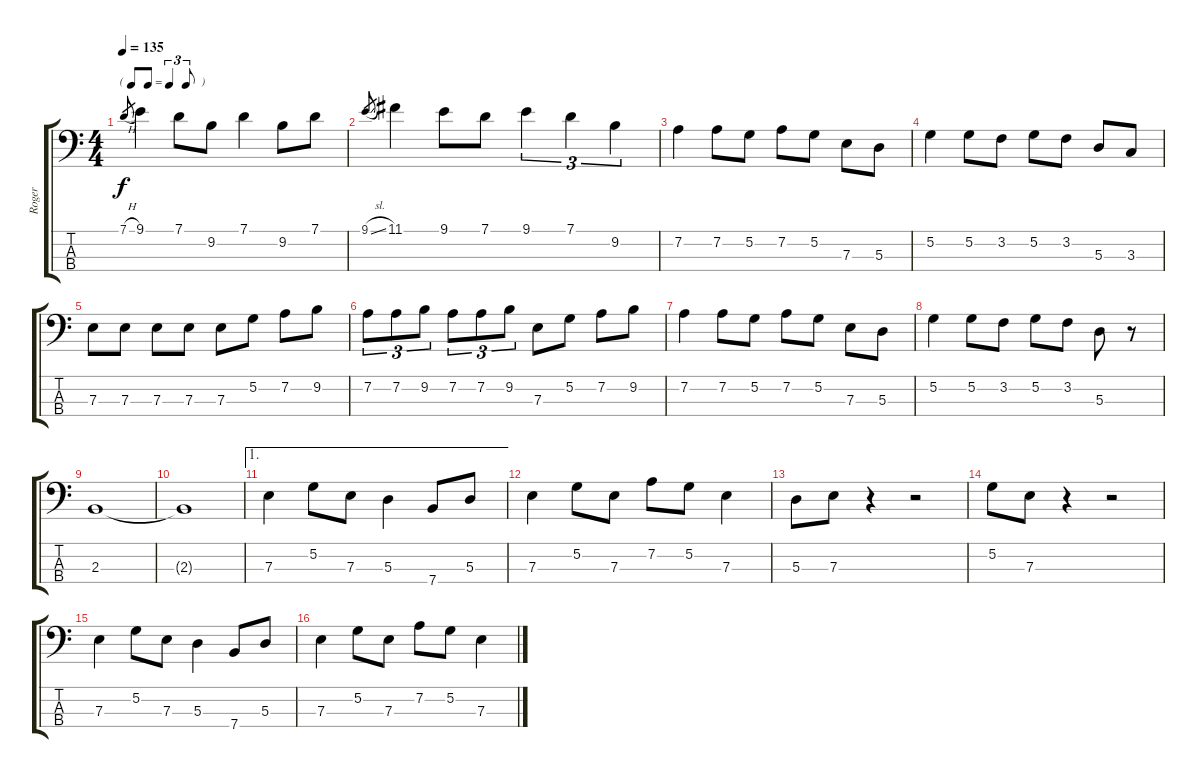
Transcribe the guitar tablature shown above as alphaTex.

\track ("Roger" "Roger") {instrument electricbasspick}
\staff {score tabs}
\tuning (G2 D2 A1 E1) {hide}
\ts (4 4)
\tf triplet8th
\tempo 135
\clef f4
\ks c
7.1{h}.8{gr dy f} 9.1.4 7.1.8 9.2.8 7.1.4 9.2.8 7.1.8 |
9.1{sl}.8{gr} 11.1.4 9.1.8 7.1.8 9.1.4{tu (3 2)} 7.1.4{tu (3 2)} 9.2.4{tu (3 2)} |
7.2.4 7.2.8 5.2.8 7.2.8 5.2.8 7.3.8 5.3.8 |
5.2.4 5.2.8 3.2.8 5.2.8 3.2.8 5.3.8 3.3.8 |
7.3.8 7.3.8 7.3.8 7.3.8 7.3.8 5.2.8 7.2.8 9.2.8 |
7.2.8{tu (3 2)} 7.2.8{tu (3 2)} 9.2.8{tu (3 2)} 7.2.8{tu (3 2)} 7.2.8{tu (3 2)} 9.2.8{tu (3 2)} 7.3.8 5.2.8 7.2.8 9.2.8 |
7.2.4 7.2.8 5.2.8 7.2.8 5.2.8 7.3.8 5.3.8 |
5.2.4 5.2.8 3.2.8 5.2.8 3.2.8 5.3.8 r.8 |
2.3.1 |
2.3{t}.1 |
\ae 1
7.3.4 5.2.8 7.3.8 5.3.4 7.4.8 5.3.8 |
7.3.4 5.2.8 7.3.8 7.2.8 5.2.8 7.3.4 |
5.3.8 7.3.8 r.4 r.2 |
5.2.8 7.3.8 r.4 r.2 |
7.3.4 5.2.8 7.3.8 5.3.4 7.4.8 5.3.8 |
7.3.4 5.2.8 7.3.8 7.2.8 5.2.8 7.3.4
